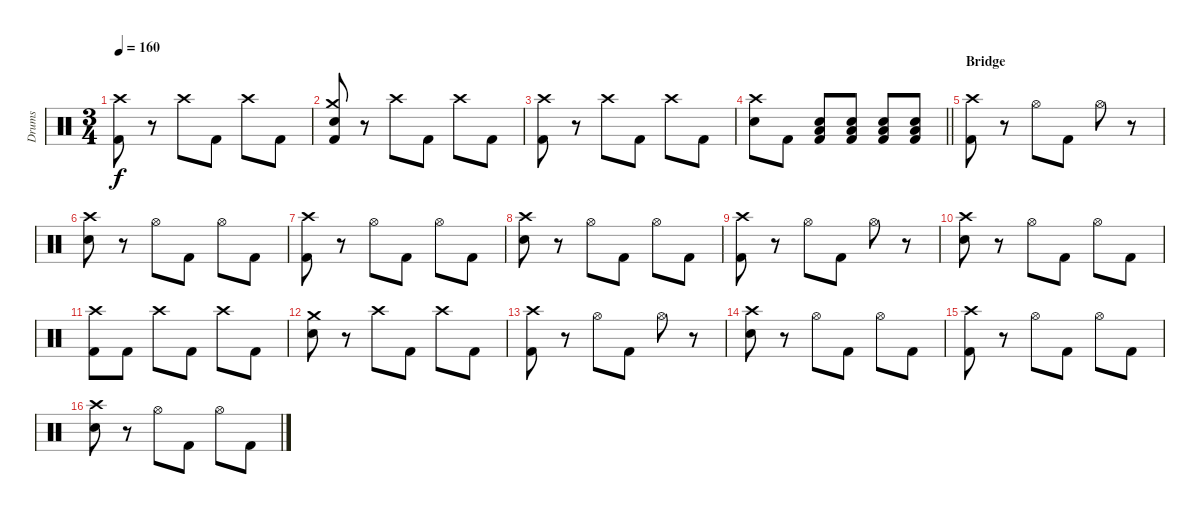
\track ("Drums" "Drums") {instrument percussion}
\staff {score}
\articulation defaults
\ts (3 4)
\tempo 160
\clef neutral
\ks c
("Crash high (hit)" "Kick (hit) 2").8{dy f} r.8 "Crash high (hit)".8 "Kick (hit) 2".8 "Crash high (hit)".8 "Kick (hit) 2".8 |
("Crash medium (hit)" "Electric Snare (hit)" "Kick (hit) 2").8 r.8 "Crash high (hit)".8 "Kick (hit) 2".8 "Crash high (hit)".8 "Kick (hit) 2".8 |
("Crash high (hit)" "Kick (hit) 2").8 r.8 "Crash high (hit)".8 "Kick (hit) 2".8 "Crash high (hit)".8 "Kick (hit) 2".8 |
\barLineRight lightlight
("Crash high (hit)" "Electric Snare (hit)").8 "Kick (hit) 2".8 ("Electric Snare (hit)" "Low Floor Tom (hit)" "Kick (hit) 2").8 ("Electric Snare (hit)" "Low Floor Tom (hit)" "Kick (hit) 2").8 ("Electric Snare (hit)" "Low Floor Tom (hit)" "Kick (hit) 2").8 ("Electric Snare (hit)" "Low Floor Tom (hit)" "Kick (hit) 2").8 |
\section ("" "Bridge")
("Crash high (hit)" "Kick (hit) 2").8 r.8 "Hi-Hat (open)".8 "Kick (hit) 2".8 "Hi-Hat (open)".8 r.8 |
("Crash high (hit)" "Electric Snare (hit)").8 r.8 "Hi-Hat (open)".8 "Kick (hit) 2".8 "Hi-Hat (open)".8 "Kick (hit) 2".8 |
("Crash high (hit)" "Kick (hit) 2").8 r.8 "Hi-Hat (open)".8 "Kick (hit) 2".8 "Hi-Hat (open)".8 "Kick (hit) 2".8 |
("Crash high (hit)" "Electric Snare (hit)").8 r.8 "Hi-Hat (open)".8 "Kick (hit) 2".8 "Hi-Hat (open)".8 "Kick (hit) 2".8 |
("Crash high (hit)" "Kick (hit) 2").8 r.8 "Hi-Hat (open)".8 "Kick (hit) 2".8 "Hi-Hat (open)".8 r.8 |
("Crash high (hit)" "Electric Snare (hit)").8 r.8 "Hi-Hat (open)".8 "Kick (hit) 2".8 "Hi-Hat (open)".8 "Kick (hit) 2".8 |
("Crash high (hit)" "Kick (hit) 2").8 "Kick (hit) 2".8 "Crash high (hit)".8 "Kick (hit) 2".8 "Crash high (hit)".8 "Kick (hit) 2".8 |
("Crash medium (hit)" "Electric Snare (hit)").8 r.8 "Crash high (hit)".8 "Kick (hit) 2".8 "Crash high (hit)".8 "Kick (hit) 2".8 |
("Crash high (hit)" "Kick (hit) 2").8 r.8 "Hi-Hat (open)".8 "Kick (hit) 2".8 "Hi-Hat (open)".8 r.8 |
("Crash high (hit)" "Electric Snare (hit)").8 r.8 "Hi-Hat (open)".8 "Kick (hit) 2".8 "Hi-Hat (open)".8 "Kick (hit) 2".8 |
("Crash high (hit)" "Kick (hit) 2").8 r.8 "Hi-Hat (open)".8 "Kick (hit) 2".8 "Hi-Hat (open)".8 "Kick (hit) 2".8 |
("Crash high (hit)" "Electric Snare (hit)").8 r.8 "Hi-Hat (open)".8 "Kick (hit) 2".8 "Hi-Hat (open)".8 "Kick (hit) 2".8
